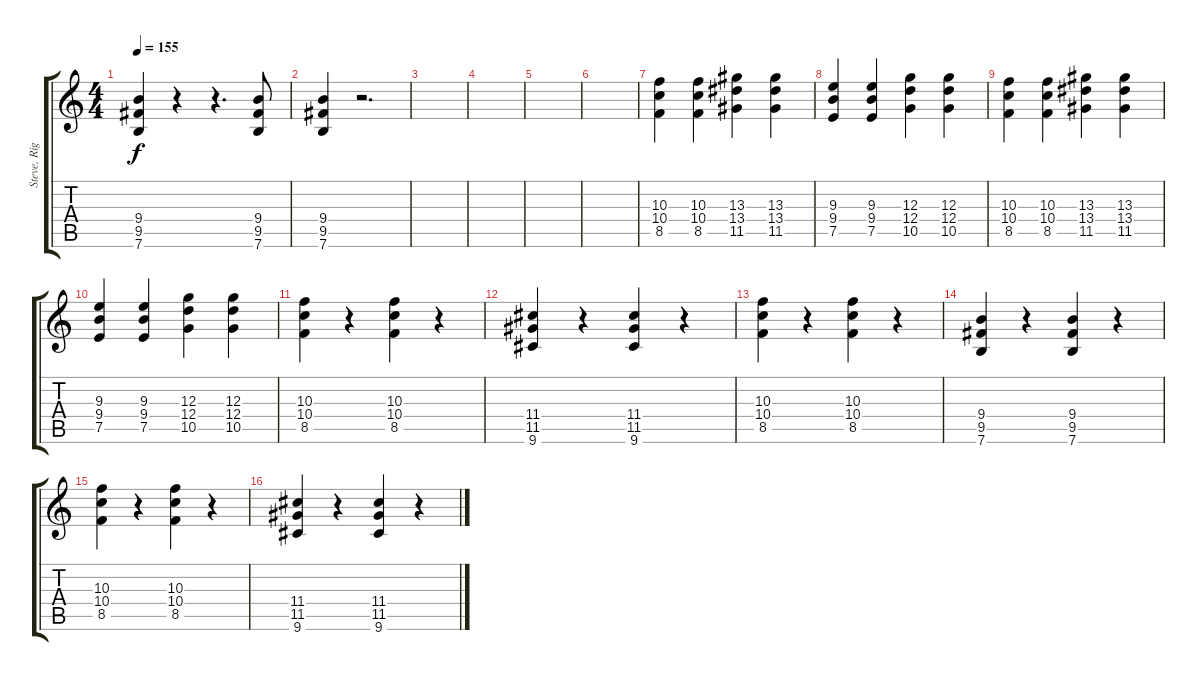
\track ("Steve, Righ?" "Steve, Rig") {instrument distortionguitar}
\staff {score tabs}
\tuning (E4 B3 G3 D3 A2 E2) {hide}
\ts (4 4)
\tempo 155
\clef g2
\ks c
(9.4 9.5 7.6).4{dy f} r.4 r.4{d} (9.4 9.5 7.6).8 |
(9.4 9.5 7.6).4 r.2{d} |
|
|
|
|
(10.3 10.4 8.5).4 (10.3 10.4 8.5).4 (13.3 13.4 11.5).4 (13.3 13.4 11.5).4 |
(9.3 9.4 7.5).4 (9.3 9.4 7.5).4 (12.3 12.4 10.5).4 (12.3 12.4 10.5).4 |
(10.3 10.4 8.5).4 (10.3 10.4 8.5).4 (13.3 13.4 11.5).4 (13.3 13.4 11.5).4 |
(9.3 9.4 7.5).4 (9.3 9.4 7.5).4 (12.3 12.4 10.5).4 (12.3 12.4 10.5).4 |
(10.3 10.4 8.5).4 r.4 (10.3 10.4 8.5).4 r.4 |
(11.4 11.5 9.6).4 r.4 (11.4 11.5 9.6).4 r.4 |
(10.3 10.4 8.5).4 r.4 (10.3 10.4 8.5).4 r.4 |
(9.4 9.5 7.6).4 r.4 (9.4 9.5 7.6).4 r.4 |
(10.3 10.4 8.5).4 r.4 (10.3 10.4 8.5).4 r.4 |
(11.4 11.5 9.6).4 r.4 (11.4 11.5 9.6).4 r.4
